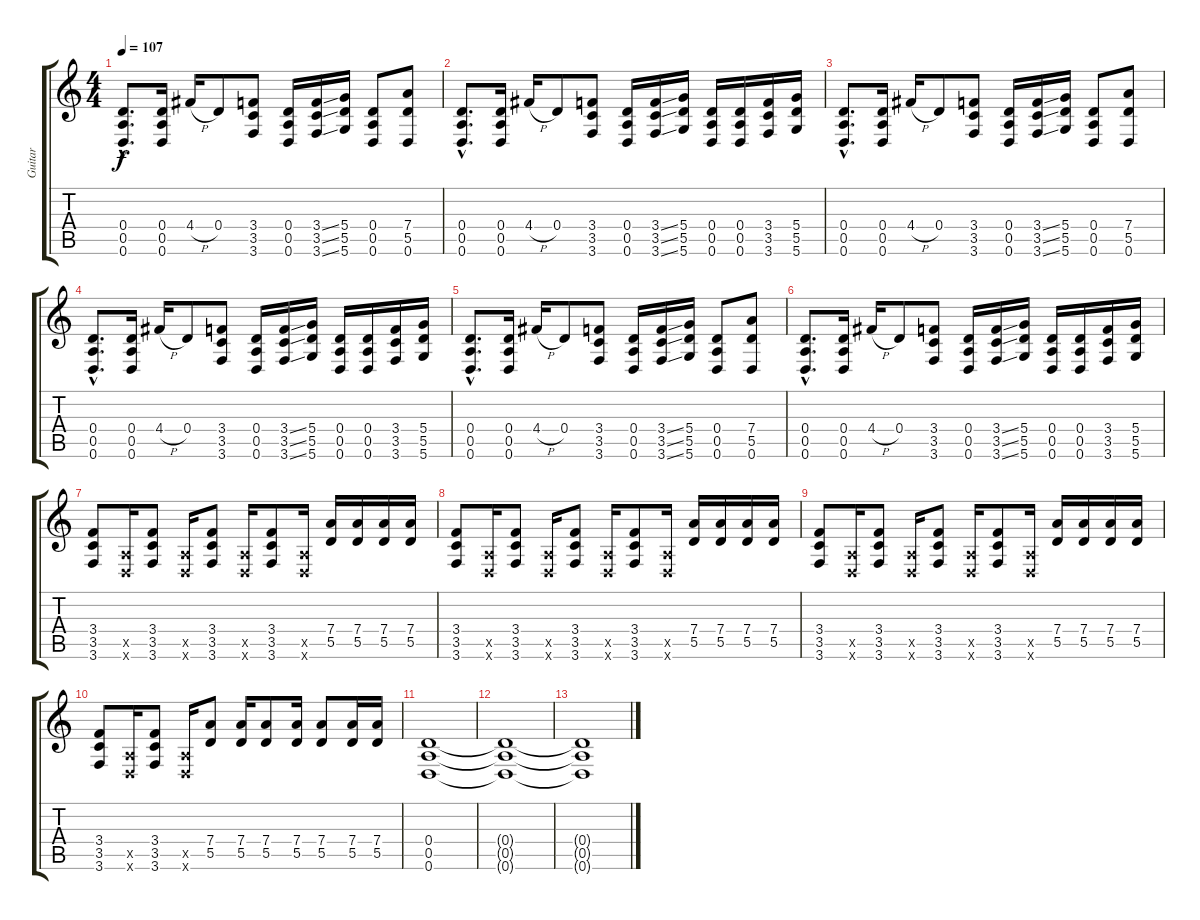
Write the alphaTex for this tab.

\track ("Guitar" "Guitar") {instrument distortionguitar}
\staff {score tabs}
\tuning (E4 B3 G3 D3 A2 D2) {hide}
\ts (4 4)
\tempo 107
\clef g2
\ks c
(0.4{hac} 0.5{hac} 0.6{hac}).8{d dy f} (0.4 0.5 0.6).16 4.4{h}.16 0.4.8 (3.4 3.5 3.6).8 (0.4 0.5 0.6).16 (3.4{ss} 3.5{ss} 3.6{ss}).16 (5.4 5.5 5.6).16 (0.4 0.5 0.6).8 (7.4 5.5 0.6).8 |
(0.4{hac} 0.5{hac} 0.6{hac}).8{d} (0.4 0.5 0.6).16 4.4{h}.16 0.4.8 (3.4 3.5 3.6).8 (0.4 0.5 0.6).16 (3.4{ss} 3.5{ss} 3.6{ss}).16 (5.4 5.5 5.6).16 (0.4 0.5 0.6).16 (0.4 0.5 0.6).16 (3.4 3.5 3.6).16 (5.4 5.5 5.6).16 |
(0.4{hac} 0.5{hac} 0.6{hac}).8{d} (0.4 0.5 0.6).16 4.4{h}.16 0.4.8 (3.4 3.5 3.6).8 (0.4 0.5 0.6).16 (3.4{ss} 3.5{ss} 3.6{ss}).16 (5.4 5.5 5.6).16 (0.4 0.5 0.6).8 (7.4 5.5 0.6).8 |
(0.4{hac} 0.5{hac} 0.6{hac}).8{d} (0.4 0.5 0.6).16 4.4{h}.16 0.4.8 (3.4 3.5 3.6).8 (0.4 0.5 0.6).16 (3.4{ss} 3.5{ss} 3.6{ss}).16 (5.4 5.5 5.6).16 (0.4 0.5 0.6).16 (0.4 0.5 0.6).16 (3.4 3.5 3.6).16 (5.4 5.5 5.6).16 |
(0.4{hac} 0.5{hac} 0.6{hac}).8{d} (0.4 0.5 0.6).16 4.4{h}.16 0.4.8 (3.4 3.5 3.6).8 (0.4 0.5 0.6).16 (3.4{ss} 3.5{ss} 3.6{ss}).16 (5.4 5.5 5.6).16 (0.4 0.5 0.6).8 (7.4 5.5 0.6).8 |
(0.4{hac} 0.5{hac} 0.6{hac}).8{d} (0.4 0.5 0.6).16 4.4{h}.16 0.4.8 (3.4 3.5 3.6).8 (0.4 0.5 0.6).16 (3.4{ss} 3.5{ss} 3.6{ss}).16 (5.4 5.5 5.6).16 (0.4 0.5 0.6).16 (0.4 0.5 0.6).16 (3.4 3.5 3.6).16 (5.4 5.5 5.6).16 |
(3.4 3.5 3.6).8 (0.5{x} 0.6{x}).16 (3.4 3.5 3.6).8 (0.5{x} 0.6{x}).16 (3.4 3.5 3.6).8 (0.5{x} 0.6{x}).16 (3.4 3.5 3.6).8 (0.5{x} 0.6{x}).16 (7.4 5.5).16 (7.4 5.5).16 (7.4 5.5).16 (7.4 5.5).16 |
(3.4 3.5 3.6).8 (0.5{x} 0.6{x}).16 (3.4 3.5 3.6).8 (0.5{x} 0.6{x}).16 (3.4 3.5 3.6).8 (0.5{x} 0.6{x}).16 (3.4 3.5 3.6).8 (0.5{x} 0.6{x}).16 (7.4 5.5).16 (7.4 5.5).16 (7.4 5.5).16 (7.4 5.5).16 |
(3.4 3.5 3.6).8 (0.5{x} 0.6{x}).16 (3.4 3.5 3.6).8 (0.5{x} 0.6{x}).16 (3.4 3.5 3.6).8 (0.5{x} 0.6{x}).16 (3.4 3.5 3.6).8 (0.5{x} 0.6{x}).16 (7.4 5.5).16 (7.4 5.5).16 (7.4 5.5).16 (7.4 5.5).16 |
(3.4 3.5 3.6).8 (0.5{x} 0.6{x}).16 (3.4 3.5 3.6).8 (0.5{x} 0.6{x}).16 (7.4 5.5).8 (7.4 5.5).16 (7.4 5.5).8 (7.4 5.5).16 (7.4 5.5).8 (7.4 5.5).16 (7.4 5.5).16 |
(0.4 0.5 0.6).1 |
(0.4{t} 0.5{t} 0.6{t}).1{volume 0} |
(0.4{t} 0.5{t} 0.6{t}).1
